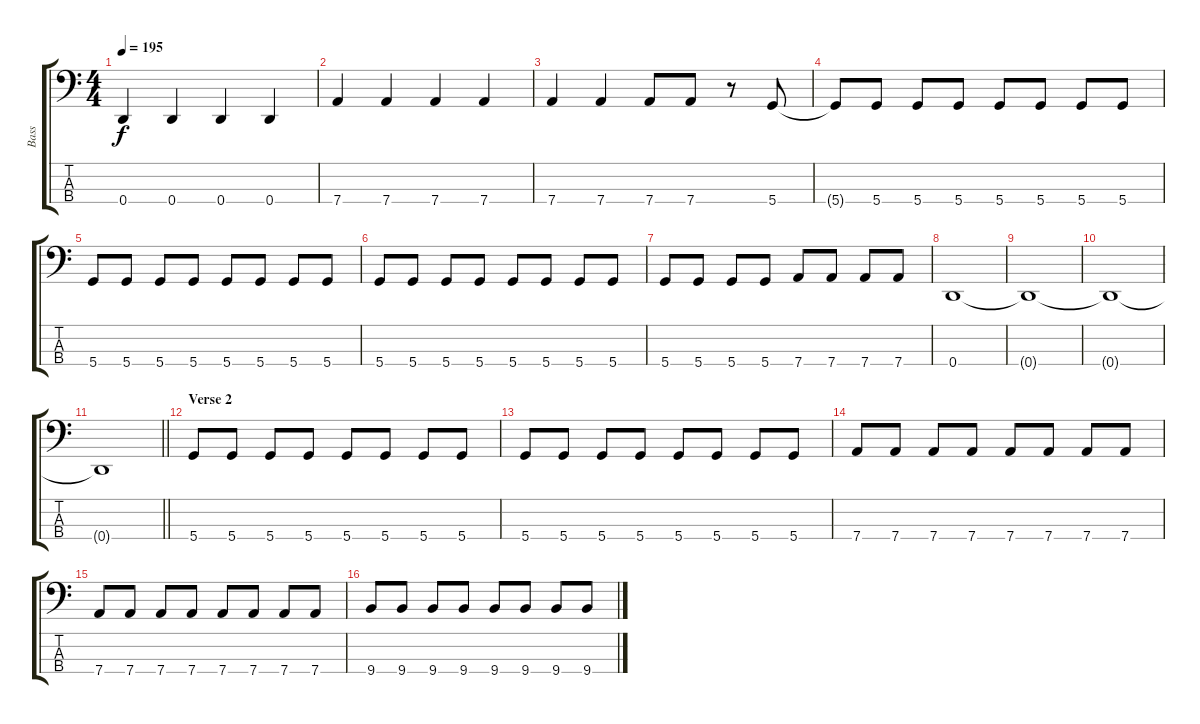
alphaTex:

\track ("Bass" "Bass") {instrument electricbassfinger}
\staff {score tabs}
\tuning (G2 D2 A1 D1) {hide}
\ts (4 4)
\tempo 195
\clef f4
\ks c
0.4.4{dy f} 0.4.4 0.4.4 0.4.4 |
7.4.4 7.4.4 7.4.4 7.4.4 |
7.4.4 7.4.4 7.4.8 7.4.8 r.8 5.4.8 |
5.4{t}.8 5.4.8 5.4.8 5.4.8 5.4.8 5.4.8 5.4.8 5.4.8 |
5.4.8 5.4.8 5.4.8 5.4.8 5.4.8 5.4.8 5.4.8 5.4.8 |
5.4.8 5.4.8 5.4.8 5.4.8 5.4.8 5.4.8 5.4.8 5.4.8 |
5.4.8 5.4.8 5.4.8 5.4.8 7.4.8 7.4.8 7.4.8 7.4.8 |
0.4.1 |
0.4{t}.1 |
0.4{t}.1 |
\barLineRight lightlight
0.4{t}.1 |
\section ("" "Verse 2")
5.4.8 5.4.8 5.4.8 5.4.8 5.4.8 5.4.8 5.4.8 5.4.8 |
5.4.8 5.4.8 5.4.8 5.4.8 5.4.8 5.4.8 5.4.8 5.4.8 |
7.4.8 7.4.8 7.4.8 7.4.8 7.4.8 7.4.8 7.4.8 7.4.8 |
7.4.8 7.4.8 7.4.8 7.4.8 7.4.8 7.4.8 7.4.8 7.4.8 |
9.4.8 9.4.8 9.4.8 9.4.8 9.4.8 9.4.8 9.4.8 9.4.8
